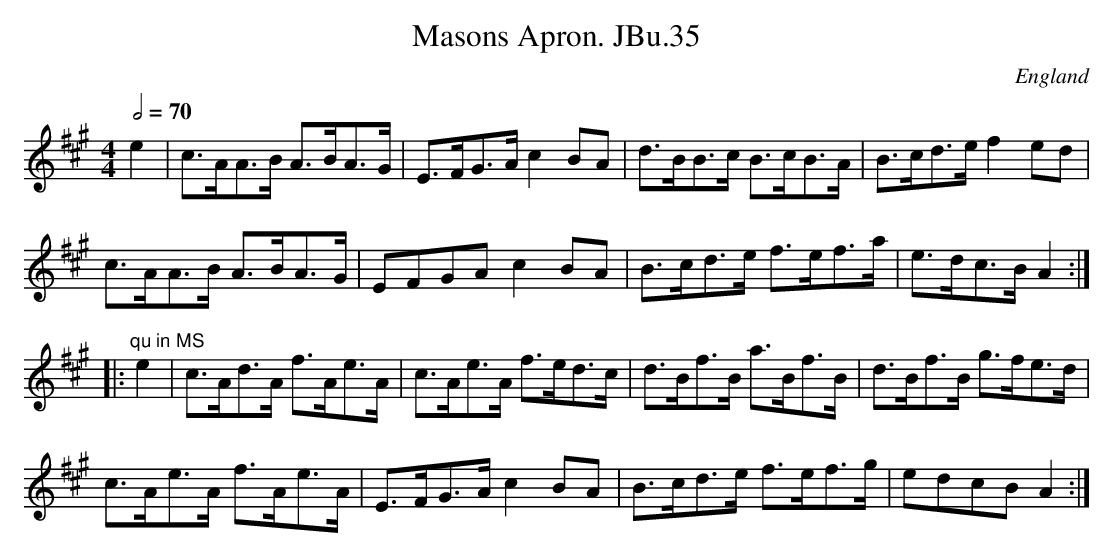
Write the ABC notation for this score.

X:1
T:Masons Apron. JBu.35
O:England
M:4/4
L:1/8
Q:1/2=70
K:A major
e2|c>AA>B A>BA>G|E>FG>Ac2BA|d>BB>c B>cB>A|B>cd>e f2ed|
c>AA>B A>BA>G|EFGA c2BA|B>cd>e f>ef>a|e>dc>BA2:|
|:"qu in MS"e2|c>Ad>A f>Ae>A|c>Ae>A f>ed>c|d>Bf>B a>Bf>B|d>Bf>B g>fe>d|
c>Ae>A f>Ae>A|E>FG>Ac2BA|B>cd>e f>ef>g|edcBA2:|
